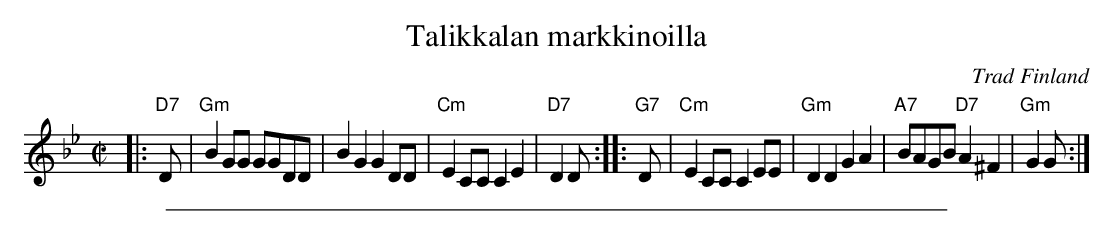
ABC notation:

X:1
T: Talikkalan markkinoilla
O: Trad Finland
M: C|
L: 1/8
K: Gm
|: "D7"D | "Gm"B2GG GGDD | B2G2 G2DD | "Cm"E2CC C2E2 | "D7"D2 D \
:: "G7"D | "Cm"E2CC C2EE | "Gm"D2D2 G2A2 | "A7"BAGB "D7"A2^F2 | "Gm"G2 G :|
